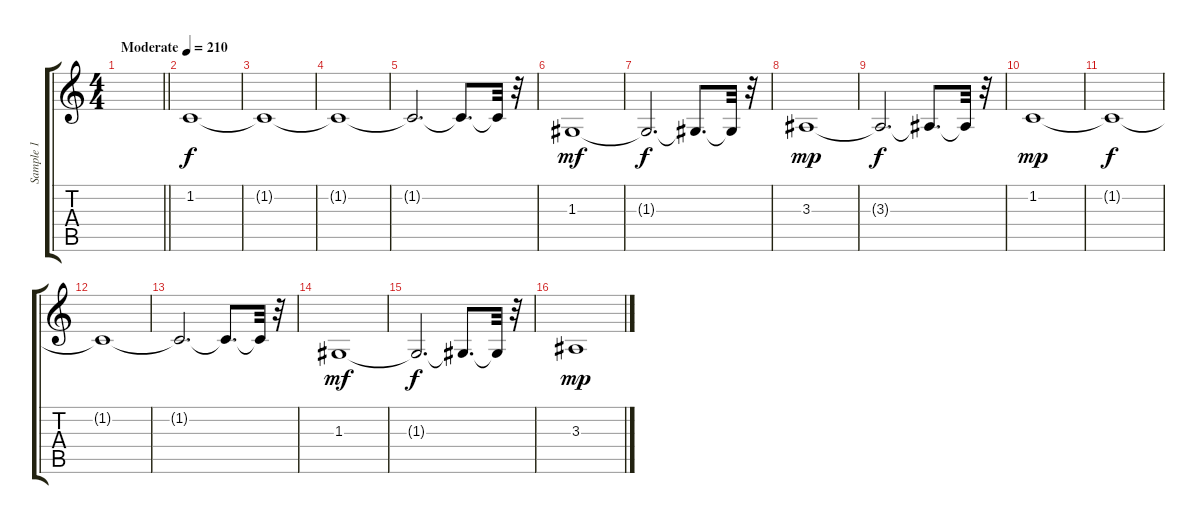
\track ("Sample 1" "Sample 1") {instrument stringensemble1}
\staff {score tabs}
\tuning (E4 B3 G3 D3 A2 E2) {hide}
\ts (4 4)
\tempo (210 "Moderate")
\clef g2
\barLineRight lightlight
\ks c
|
\section ("" " ")
1.2.1 |
1.2{t}.1{dy f} |
1.2{t}.1 |
1.2{t}.2{d} 1.2{t}.8{d} 1.2{t}.32 r.32 |
1.3.1{dy mf} |
1.3{t}.2{d dy f} 1.3{t}.8{d} 1.3{t}.32 r.32 |
3.3.1{dy mp} |
3.3{t}.2{d dy f} 3.3{t}.8{d} 3.3{t}.32 r.32 |
1.2.1{dy mp} |
1.2{t}.1{dy f} |
1.2{t}.1 |
1.2{t}.2{d} 1.2{t}.8{d} 1.2{t}.32 r.32 |
1.3.1{dy mf} |
1.3{t}.2{d dy f} 1.3{t}.8{d} 1.3{t}.32 r.32 |
3.3.1{dy mp}
